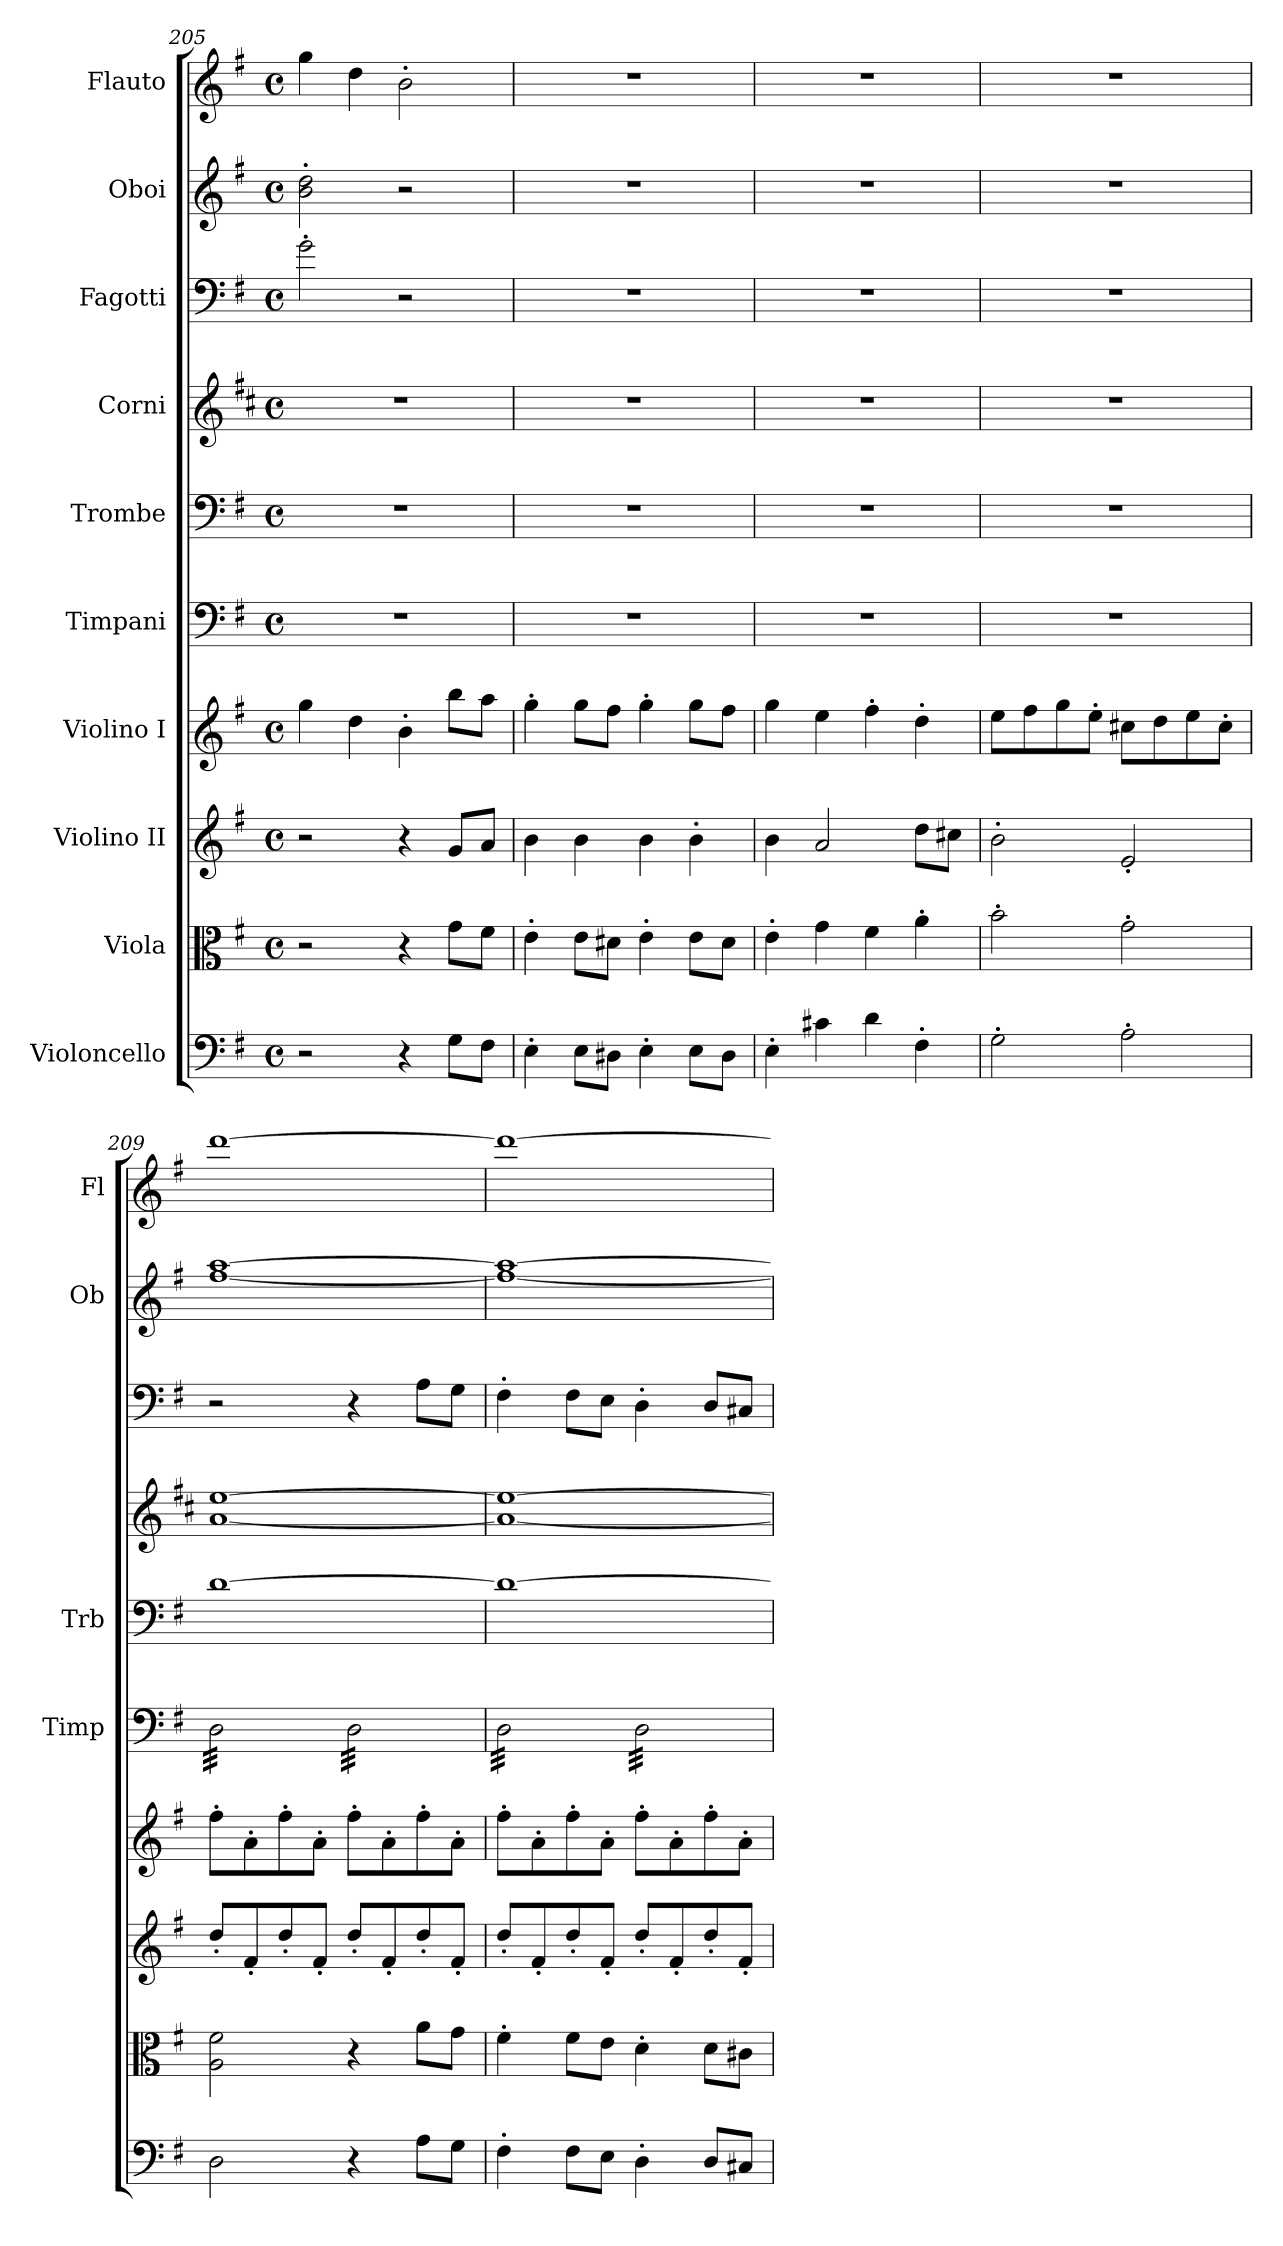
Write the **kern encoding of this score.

**kern	**kern	**kern	**kern	**kern	**kern	**kern	**kern	**kern	**kern
*part10	*part9	*part8	*part7	*part6	*part5	*part4	*part3	*part2	*part1
*staff10	*staff9	*staff8	*staff7	*staff6	*staff5	*staff4	*staff3	*staff2	*staff1
*I"Violoncello	*I"Viola	*I"Violino II	*I"Violino I	*I"Timpani	*I"Trombe	*I"Corni	*I"Fagotti	*I"Oboi	*I"Flauto
*	*	*	*	*I'Timp	*I'Trb	*	*	*I'Ob	*I'Fl
*clefF4	*clefC3	*clefG2	*clefG2	*clefF4	*clefF4	*clefG2	*clefF4	*clefG2	*clefG2
*	*	*	*	*	*	*ITrd4c7	*	*	*
*k[f#]	*k[f#]	*k[f#]	*k[f#]	*k[f#]	*k[f#]	*k[f#]	*k[f#]	*k[f#]	*k[f#]
*M4/4	*M4/4	*M4/4	*M4/4	*M4/4	*M4/4	*M4/4	*M4/4	*M4/4	*M4/4
*met(c)	*met(c)	*met(c)	*met(c)	*met(c)	*met(c)	*met(c)	*met(c)	*met(c)	*met(c)
=205	=205	=205	=205	=205	=205	=205	=205	=205	=205
2r	2r	2r	4gg\	1r	1r	1r	2g'\	2b\' 2dd\'	4gg\
.	.	.	4dd\	.	.	.	.	.	4dd\
4r	4r	4r	4b'\	.	.	.	2r	2r	2b'\
8G\L	8g\L	8g/L	8bb\L	.	.	.	.	.	.
8F#\J	8f#\J	8a/J	8aa\J	.	.	.	.	.	.
=206	=206	=206	=206	=206	=206	=206	=206	=206	=206
4E'\	4e'\	4b\	4gg'\	1r	1r	1r	1r	1r	1r
8E\L	8e\L	4b\	8gg\L	.	.	.	.	.	.
8D#X\J	8d#X\J	.	8ff#\J	.	.	.	.	.	.
4E'\	4e'\	4b\	4gg'\	.	.	.	.	.	.
8E\L	8e\L	4b'\	8gg\L	.	.	.	.	.	.
8D#\J	8d#\J	.	8ff#\J	.	.	.	.	.	.
=207	=207	=207	=207	=207	=207	=207	=207	=207	=207
4E'\	4e'\	4b\	4gg\	1r	1r	1r	1r	1r	1r
4c#X\	4g\	2a/	4ee\	.	.	.	.	.	.
4d\	4f#\	.	4ff#'\	.	.	.	.	.	.
4F#'\	4a'\	8dd\L	4dd'\	.	.	.	.	.	.
.	.	8cc#X\J	.	.	.	.	.	.	.
=208	=208	=208	=208	=208	=208	=208	=208	=208	=208
2G'\	2b'\	2b'\	8ee\L	1r	1r	1r	1r	1r	1r
.	.	.	8ff#\	.	.	.	.	.	.
.	.	.	8gg\	.	.	.	.	.	.
.	.	.	8ee'\J	.	.	.	.	.	.
2A'\	2g'\	2e'/	8cc#X\L	.	.	.	.	.	.
.	.	.	8dd\	.	.	.	.	.	.
.	.	.	8ee\	.	.	.	.	.	.
.	.	.	8cc#'\J	.	.	.	.	.	.
=209	=209	=209	=209	=209	=209	=209	=209	=209	=209
*	*	*	*	*tremolo	*	*	*	*	*
2D\	2A\ 2f#\	8dd'/L	8ff#'\L	32D\LLL	[1d	[1d [1a	2r	[1ff# [1aa	[1ddd
.	.	.	.	32D\	.	.	.	.	.
.	.	.	.	32D\	.	.	.	.	.
.	.	.	.	32D\	.	.	.	.	.
.	.	8f#'/	8a'\	32D\	.	.	.	.	.
.	.	.	.	32D\	.	.	.	.	.
.	.	.	.	32D\	.	.	.	.	.
.	.	.	.	32D\	.	.	.	.	.
.	.	8dd'/	8ff#'\	32D\	.	.	.	.	.
.	.	.	.	32D\	.	.	.	.	.
.	.	.	.	32D\	.	.	.	.	.
.	.	.	.	32D\	.	.	.	.	.
.	.	8f#'/J	8a'\J	32D\	.	.	.	.	.
.	.	.	.	32D\	.	.	.	.	.
.	.	.	.	32D\	.	.	.	.	.
.	.	.	.	32D\JJJ	.	.	.	.	.
4r	4r	8dd'/L	8ff#'\L	32D\LLL	.	.	4r	.	.
.	.	.	.	32D\	.	.	.	.	.
.	.	.	.	32D\	.	.	.	.	.
.	.	.	.	32D\	.	.	.	.	.
.	.	8f#'/	8a'\	32D\	.	.	.	.	.
.	.	.	.	32D\	.	.	.	.	.
.	.	.	.	32D\	.	.	.	.	.
.	.	.	.	32D\	.	.	.	.	.
8A\L	8a\L	8dd'/	8ff#'\	32D\	.	.	8A\L	.	.
.	.	.	.	32D\	.	.	.	.	.
.	.	.	.	32D\	.	.	.	.	.
.	.	.	.	32D\	.	.	.	.	.
8G\J	8g\J	8f#'/J	8a'\J	32D\	.	.	8G\J	.	.
.	.	.	.	32D\	.	.	.	.	.
.	.	.	.	32D\	.	.	.	.	.
.	.	.	.	32D\JJJ	.	.	.	.	.
=210	=210	=210	=210	=210	=210	=210	=210	=210	=210
4F#'\	4f#'\	8dd'/L	8ff#'\L	32D\LLL	1d_	1d_ 1a_	4F#'\	1ff#_ 1aa_	1ddd_
.	.	.	.	32D\	.	.	.	.	.
.	.	.	.	32D\	.	.	.	.	.
.	.	.	.	32D\	.	.	.	.	.
.	.	8f#'/	8a'\	32D\	.	.	.	.	.
.	.	.	.	32D\	.	.	.	.	.
.	.	.	.	32D\	.	.	.	.	.
.	.	.	.	32D\	.	.	.	.	.
8F#\L	8f#\L	8dd'/	8ff#'\	32D\	.	.	8F#\L	.	.
.	.	.	.	32D\	.	.	.	.	.
.	.	.	.	32D\	.	.	.	.	.
.	.	.	.	32D\	.	.	.	.	.
8E\J	8e\J	8f#'/J	8a'\J	32D\	.	.	8E\J	.	.
.	.	.	.	32D\	.	.	.	.	.
.	.	.	.	32D\	.	.	.	.	.
.	.	.	.	32D\JJJ	.	.	.	.	.
4D'\	4d'\	8dd'/L	8ff#'\L	32D\LLL	.	.	4D'\	.	.
.	.	.	.	32D\	.	.	.	.	.
.	.	.	.	32D\	.	.	.	.	.
.	.	.	.	32D\	.	.	.	.	.
.	.	8f#'/	8a'\	32D\	.	.	.	.	.
.	.	.	.	32D\	.	.	.	.	.
.	.	.	.	32D\	.	.	.	.	.
.	.	.	.	32D\	.	.	.	.	.
8D/L	8d\L	8dd'/	8ff#'\	32D\	.	.	8D/L	.	.
.	.	.	.	32D\	.	.	.	.	.
.	.	.	.	32D\	.	.	.	.	.
.	.	.	.	32D\	.	.	.	.	.
8C#X/J	8c#X\J	8f#'/J	8a'\J	32D\	.	.	8C#X/J	.	.
.	.	.	.	32D\	.	.	.	.	.
.	.	.	.	32D\	.	.	.	.	.
.	.	.	.	32D\JJJ	.	.	.	.	.
*	*	*	*	*Xtremolo	*	*	*	*	*
=	=	=	=	=	=	=	=	=	=
*-	*-	*-	*-	*-	*-	*-	*-	*-	*-
